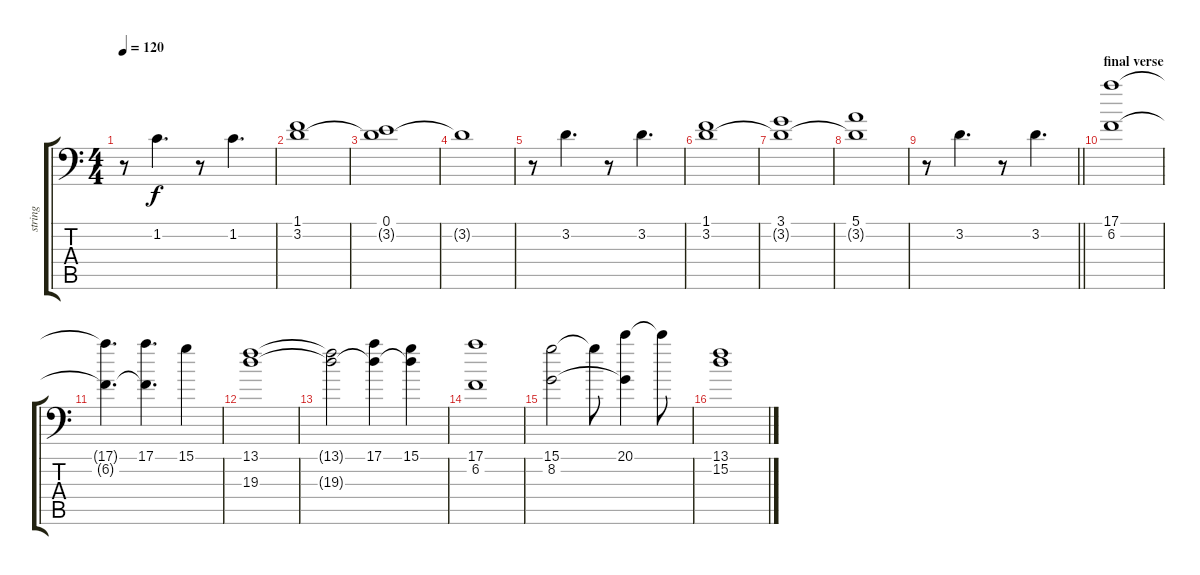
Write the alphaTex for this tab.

\track ("string" "string") {instrument stringensemble1}
\staff {score tabs}
\tuning (E4 B3 G3 E2 A1 F1) {hide}
\ts (4 4)
\tempo 120
\clef f4
\ks c
r.8{dy f} 1.2.4{d} r.8 1.2.4{d} |
(1.1 3.2).1 |
(0.1 3.2{t}).1 |
3.2{t}.1 |
r.8 3.2.4{d} r.8 3.2.4{d} |
(1.1 3.2).1 |
(3.1 3.2{t}).1 |
(5.1 3.2{t}).1 |
\barLineRight lightlight
r.8 3.2.4{d} r.8 3.2.4{d} |
\section ("" "final verse")
(17.1 6.2).1 |
(17.1{t} 6.2{t}).4{d} (17.1 6.2{t}).4{d} 15.1.4 |
(13.1 19.3).1 |
(13.1{t} 19.3{t}).2 (17.1 19.3{t}).4 (15.1 19.3{t}).4 |
(17.1 6.2).1 |
(15.1 8.2).2 15.1{t}.8 (20.1 8.2{t}).4 20.1{t}.8 |
(13.1 15.2).1
